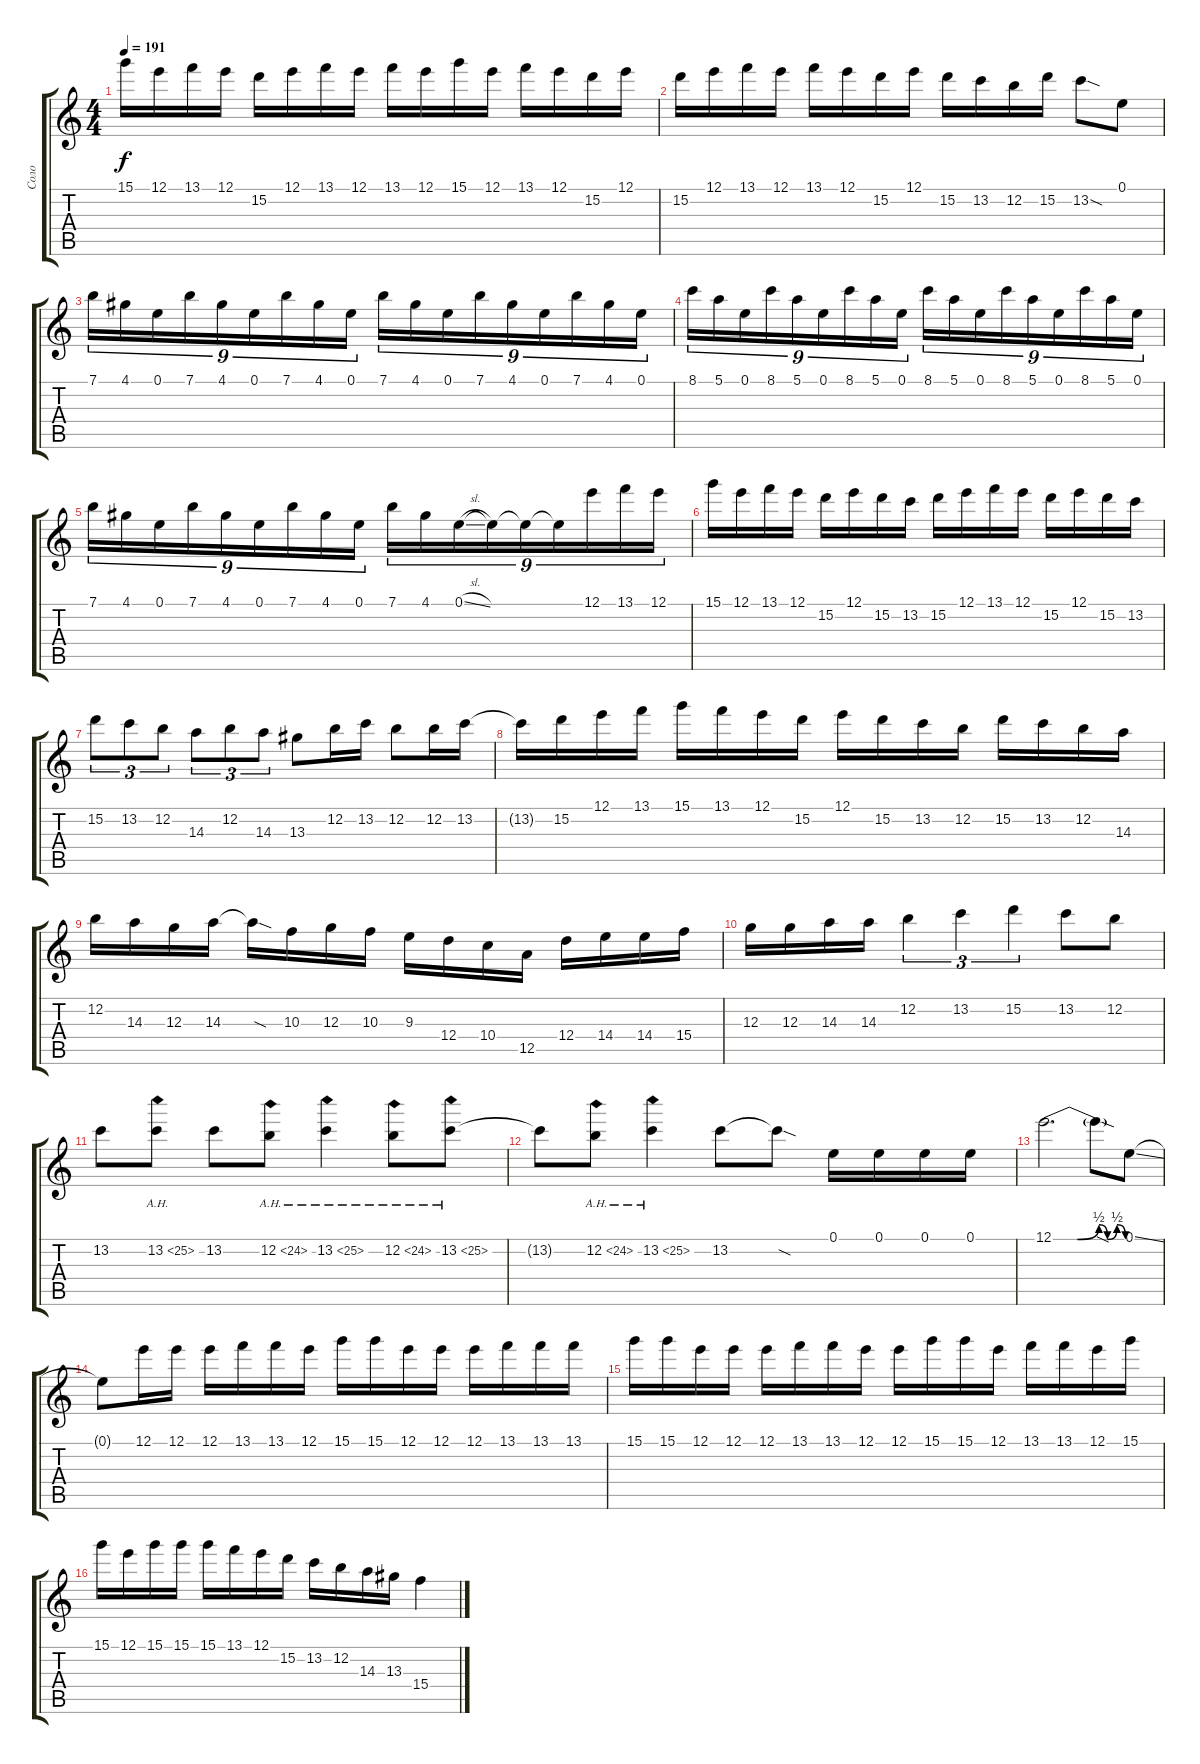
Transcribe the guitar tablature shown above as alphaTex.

\track ("Соло" "Соло") {instrument distortionguitar}
\staff {score tabs}
\tuning (E4 B3 G3 D3 A2 E2) {hide}
\ts (4 4)
\tempo 191
\clef g2
\ks c
15.1.16{dy f} 12.1.16 13.1.16 12.1.16 15.2.16 12.1.16 13.1.16 12.1.16 13.1.16 12.1.16 15.1.16 12.1.16 13.1.16 12.1.16 15.2.16 12.1.16 |
15.2.16 12.1.16 13.1.16 12.1.16 13.1.16 12.1.16 15.2.16 12.1.16 15.2.16 13.2.16 12.2.16 15.2.16 13.2{sod}.8 0.1.8 |
7.1.16{tu (9 8)} 4.1.16{tu (9 8)} 0.1.16{tu (9 8)} 7.1.16{tu (9 8)} 4.1.16{tu (9 8)} 0.1.16{tu (9 8)} 7.1.16{tu (9 8)} 4.1.16{tu (9 8)} 0.1.16{tu (9 8)} 7.1.16{tu (9 8)} 4.1.16{tu (9 8)} 0.1.16{tu (9 8)} 7.1.16{tu (9 8)} 4.1.16{tu (9 8)} 0.1.16{tu (9 8)} 7.1.16{tu (9 8)} 4.1.16{tu (9 8)} 0.1.16{tu (9 8)} |
8.1.16{tu (9 8)} 5.1.16{tu (9 8)} 0.1.16{tu (9 8)} 8.1.16{tu (9 8)} 5.1.16{tu (9 8)} 0.1.16{tu (9 8)} 8.1.16{tu (9 8)} 5.1.16{tu (9 8)} 0.1.16{tu (9 8)} 8.1.16{tu (9 8)} 5.1.16{tu (9 8)} 0.1.16{tu (9 8)} 8.1.16{tu (9 8)} 5.1.16{tu (9 8)} 0.1.16{tu (9 8)} 8.1.16{tu (9 8)} 5.1.16{tu (9 8)} 0.1.16{tu (9 8)} |
7.1.16{tu (9 8)} 4.1.16{tu (9 8)} 0.1.16{tu (9 8)} 7.1.16{tu (9 8)} 4.1.16{tu (9 8)} 0.1.16{tu (9 8)} 7.1.16{tu (9 8)} 4.1.16{tu (9 8)} 0.1.16{tu (9 8)} 7.1.16{tu (9 8)} 4.1.16{tu (9 8)} 0.1{sl}.16{tu (9 8)} 0.1{t}.16{tu (9 8)} 0.1{t}.16{tu (9 8)} 0.1{t}.16{tu (9 8)} 12.1.16{tu (9 8)} 13.1.16{tu (9 8)} 12.1.16{tu (9 8)} |
15.1.16 12.1.16 13.1.16 12.1.16 15.2.16 12.1.16 15.2.16 13.2.16 15.2.16 12.1.16 13.1.16 12.1.16 15.2.16 12.1.16 15.2.16 13.2.16 |
15.2.8{tu (3 2)} 13.2.8{tu (3 2)} 12.2.8{tu (3 2)} 14.3.8{tu (3 2)} 12.2.8{tu (3 2)} 14.3.8{tu (3 2)} 13.3.8 12.2.16 13.2.16 12.2.8 12.2.16 13.2.16 |
13.2{t}.16 15.2.16 12.1.16 13.1.16 15.1.16 13.1.16 12.1.16 15.2.16 12.1.16 15.2.16 13.2.16 12.2.16 15.2.16 13.2.16 12.2.16 14.3.16 |
12.2.16 14.3.16 12.3.16 14.3.16 14.3{sod t}.16 10.3.16 12.3.16 10.3.16 9.3.16 12.4.16 10.4.16 12.5.16 12.4.16 14.4.16 14.4.16 15.4.16 |
12.3.16 12.3.16 14.3.16 14.3.16 12.2.4{tu (3 2)} 13.2.4{tu (3 2)} 15.2.4{tu (3 2)} 13.2.8 12.2.8 |
13.2.8 13.2{ah 12}.8 13.2.8 12.2{ah 12}.8 13.2{ah 12}.4 12.2{ah 12}.8 13.2{ah 12}.8 |
13.2{t}.8 12.2{ah 12}.8 13.2{ah 12}.4 13.2.8 13.2{sod t}.8 0.1.16 0.1.16 0.1.16 0.1.16 |
12.1{be (custom 0 0 20 0 38 2 45 0 53 2 60 0)}.2{d} 12.1{sod t}.8 0.1{ss}.8 |
0.1{t}.8 12.1.16 12.1.16 12.1.16 13.1.16 13.1.16 12.1.16 15.1.16 15.1.16 12.1.16 12.1.16 12.1.16 13.1.16 13.1.16 13.1.16 |
15.1.16 15.1.16 12.1.16 12.1.16 12.1.16 13.1.16 13.1.16 12.1.16 12.1.16 15.1.16 15.1.16 12.1.16 13.1.16 13.1.16 12.1.16 15.1.16 |
15.1.16 12.1.16 15.1.16 15.1.16 15.1.16 13.1.16 12.1.16 15.2.16 13.2.16 12.2.16 14.3.16 13.3.16 15.4{ss}.4
